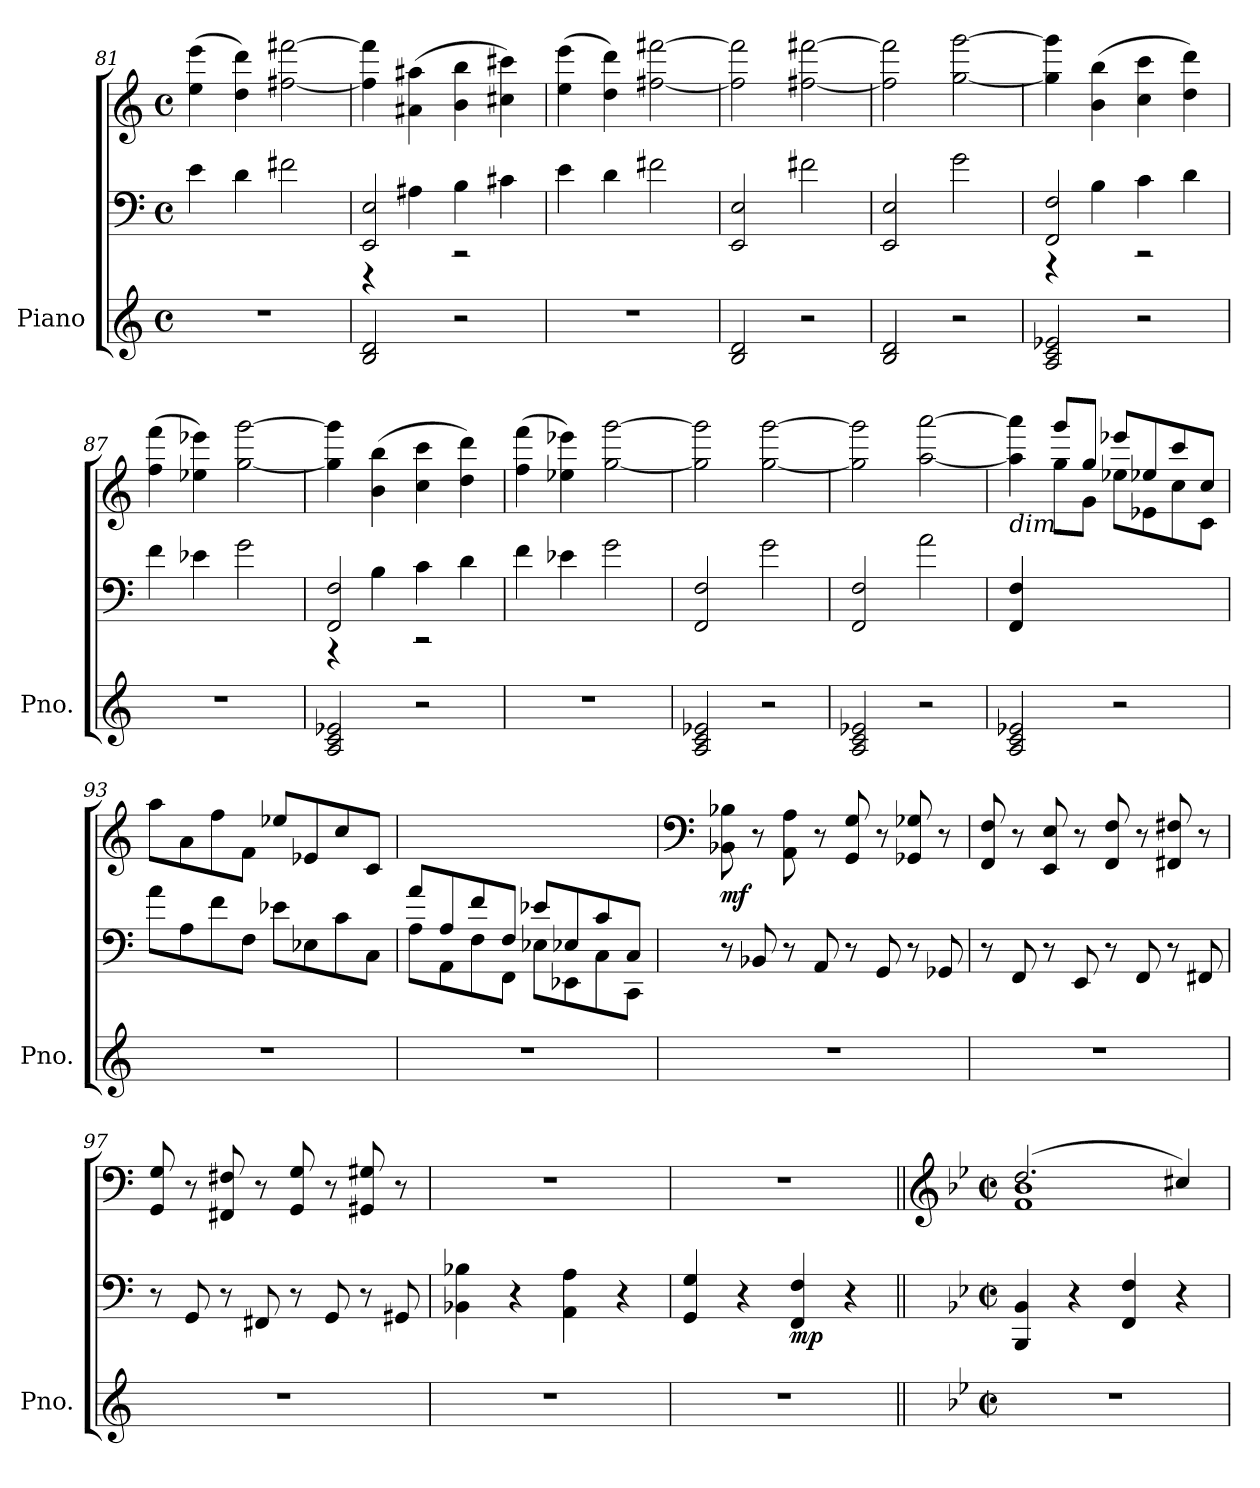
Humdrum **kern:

**kern	**kern	**kern	**dynam
*part1	*part1	*part1	*part1
*staff3	*staff2	*staff1	*staff1/2/3
*I"Piano	*	*	*
*I'Pno.	*	*	*
!!LO:LB:g=z
*clefG2	*clefF4	*clefG2	*
*k[]	*k[]	*k[]	*
*M4/4	*M4/4	*M4/4	*
*met(c)	*met(c)	*met(c)	*
=81	=81	=81	=81
1r	4e\	(>4ee\ 4eee\	.
.	4d\	4dd\ 4ddd\)	.
*	*	*MM181	*
.	2f#X\	[2ff#X\ [2fff#X\	.
=82	=82	=82	=82
*	*^	*	*
2B/ 2d/	2EE/ 2E/	4r	4ff#\] 4fff#\]	.
.	.	4A#X\	(>4a#X\ 4aa#X\	.
2r	2rCC	4B\	4b\ 4bb\	.
.	.	4c#X\	4cc#X\ 4ccc#X\)	.
*	*v	*v	*	*
=83	=83	=83	=83
1r	4e\	(>4ee\ 4eee\	.
.	4d\	4dd\ 4ddd\)	.
.	2f#X\	[2ff#X\ [2fff#X\	.
=84	=84	=84	=84
2B/ 2d/	2EE/ 2E/	2ff#\] 2fff#\]	.
2r	2f#X\	[2ff#X\ [2fff#X\	.
=85	=85	=85	=85
2B/ 2d/	2EE/ 2E/	2ff#\] 2fff#\]	.
*	*	*MM190	*
2r	2g\	[2gg\ [2ggg\	.
=86	=86	=86	=86
*	*^	*	*
2A/ 2c/ 2e-X/	2FF/ 2F/	4r	4gg\] 4ggg\]	.
.	.	4B\	(>4b\ 4bb\	.
2r	2rCC	4c\	4cc\ 4ccc\	.
.	.	4d\	4dd\ 4ddd\)	.
*	*v	*v	*	*
=87	=87	=87	=87
1r	4f\	(>4ff\ 4fff\	.
.	4e-X\	4ee-X\ 4eee-X\)	.
*	*	*MM191	*
.	2g\	[2gg\ [2ggg\	.
=88	=88	=88	=88
*	*^	*	*
2A/ 2c/ 2e-X/	2FF/ 2F/	4r	4gg\] 4ggg\]	.
.	.	4B\	(>4b\ 4bb\	.
2r	2rCC	4c\	4cc\ 4ccc\	.
.	.	4d\	4dd\ 4ddd\)	.
*	*v	*v	*	*
=89	=89	=89	=89
1r	4f\	(>4ff\ 4fff\	.
.	4e-X\	4ee-X\ 4eee-X\)	.
.	2g\	[2gg\ [2ggg\	.
=90	=90	=90	=90
*	*	*MM200	*
2A/ 2c/ 2e-X/	2FF/ 2F/	2gg\] 2ggg\]	.
2r	2g\	[2gg\ [2ggg\	.
=91	=91	=91	=91
*	*	*MM210	*
2A/ 2c/ 2e-X/	2FF/ 2F/	2gg\] 2ggg\]	.
2r	2a\	[2aa\ [2aaa\	.
!!LO:PB:g=z
=92	=92	=92	=92
*	*	*MM222	*
*	*	*^	*
!	!	!LO:TX:b:i:t=dim.	!	!
2A/ 2c/ 2e-X/	4FF/ 4F/	4aa\] 4aaa\]	4ryy	.
.	2.ryy	8ggg/L	8gg\L	.
.	.	8gg/J	8g\J	.
2r	.	8eee-X/L	8ee-X\L	.
.	.	8ee-X/	8e-X\	.
.	.	8ccc/	8cc\	.
.	.	8cc/J	8c\J	.
*	*	*v	*v	*
=93	=93	=93	=93
1r	8a\L	8aa\L	.
.	8A\	8a\	.
.	8f\	8ff\	.
.	8F\J	8f\J	.
*	*	*MM224	*
.	8e-X\L	8ee-X/L	.
*	*	*MM226	*
.	8E-X\	8e-X/	.
*	*	*MM228	*
.	8c\	8cc/	.
*	*	*MM230	*
.	8C\J	8c/J	.
=94	=94	=94	=94
*	*	*MM232	*
*	*^	*	*
1r	8a/L	8A\L	4ryy	.
.	8A/	8AA\	.	.
*	*	*	*MM234	*
.	8f/	8F\	4ryy	.
.	8F/J	8FF\J	.	.
*	*	*	*MM236	*
.	8e-X/L	8E-X\L	4ryy	.
.	8E-X/	8EE-X\	.	.
*	*	*	*MM238	*
.	8c/	8C\	4ryy	.
.	8C/J	8CC\J	.	.
*	*v	*v	*	*
=95	=95	=95	=95
*	*	*clefF4	*
*	*	*MM240	*
*	*^	*	*
!	!	!	!	!LO:DY:b
*	*v	*v	*	*
1r	8r	8BB-X\ 8B-X\	mf
.	8BB-X/	8r	.
*	*	*MM242	*
.	8r	8AA\ 8A\	.
.	8AA/	8r	.
*	*	*MM246	*
.	8r	8GG/ 8G/	.
.	8GG/	8r	.
*	*	*MM248	*
.	8r	8GG-X/ 8G-X/	.
.	8GG-X/	8r	.
=96	=96	=96	=96
*	*	*MM250	*
1r	8r	8FF/ 8F/	.
.	8FF/	8r	.
*	*	*MM252	*
.	8r	8EE/ 8E/	.
.	8EE/	8r	.
*	*	*MM254	*
.	8r	8FF/ 8F/	.
.	8FF/	8r	.
*	*	*MM256	*
.	8r	8FF#X/ 8F#X/	.
.	8FF#X/	8r	.
!!LO:LB:g=z
=97	=97	=97	=97
*	*	*MM260	*
1r	8r	8GG/ 8G/	.
.	8GG/	8r	.
*	*	*MM264	*
.	8r	8FF#X/ 8F#X/	.
.	8FF#X/	8r	.
*	*	*MM268	*
.	8r	8GG/ 8G/	.
.	8GG/	8r	.
*	*	*MM272	*
.	8r	8GG#X/ 8G#X/	.
.	8GG#X/	8r	.
=98	=98	=98	=98
*	*	*MM280	*
1r	4BB-X\ 4B-X\	1r	.
.	4r	.	.
.	4AA\ 4A\	.	.
.	4r	.	.
=99	=99	=99	=99
1r	4GG/ 4G/	1r	.
.	4r	.	.
!	!	!	!LO:DY:b=2
.	4FF/ 4F/	.	mp
.	4r	.	.
=100||	=100||	=100||	=100||
*	*	*clefG2	*
*k[b-e-]	*k[b-e-]	*k[b-e-]	*
*M2/2	*M2/2	*M2/2	*
*met(c|)	*met(c|)	*met(c|)	*
*	*	*^	*
!	!	!	!	!LO:DY:b=2
!	!	!	!	!LO:DY:n=1:b
1r	4BBB-/ 4BB-/	(>2.dd/	1f 1b-	p mf
.	4r	.	.	.
.	4FF/ 4F/	.	.	.
.	4r	4cc#X/)	.	.
*	*	*v	*v	*
=	=	=	=
*-	*-	*-	*-
